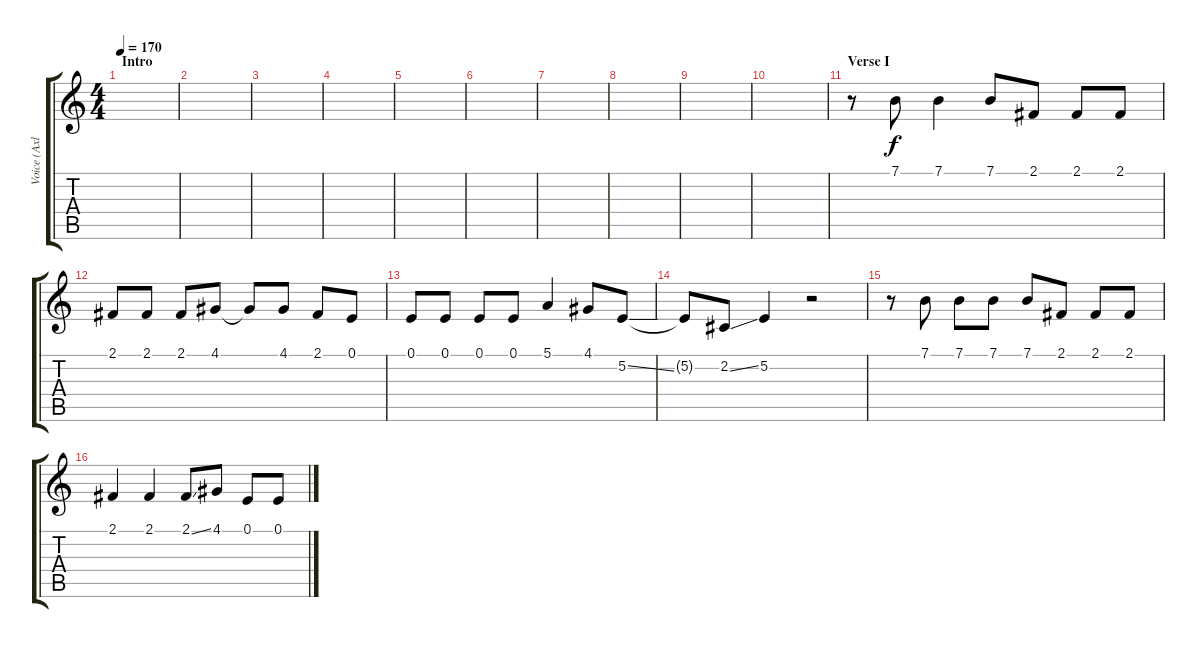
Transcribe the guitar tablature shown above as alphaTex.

\track ("Voice (Axl)" "Voice (Axl") {instrument lead2sawtooth}
\staff {score tabs}
\tuning (E4 B3 G3 D3 A2 E2) {hide}
\ts (4 4)
\section ("" "Intro")
\tempo 170
\clef g2
\ks c
|
|
|
|
|
|
|
|
|
|
\section ("" "Verse I")
r.8 7.1.8 7.1.4 7.1.8 2.1.8 2.1.8 2.1.8 |
2.1.8 2.1.8 2.1.8 4.1.8 4.1{t}.8 4.1.8 2.1.8 0.1.8 |
0.1.8 0.1.8 0.1.8 0.1.8 5.1.4 4.1.8 5.2{ss}.8 |
5.2{t}.8 2.2{ss}.8 5.2.4 r.2 |
r.8 7.1.8 7.1.8 7.1.8 7.1.8 2.1.8 2.1.8 2.1.8 |
2.1.4 2.1.4 2.1{ss}.8 4.1.8 0.1.8 0.1.8
